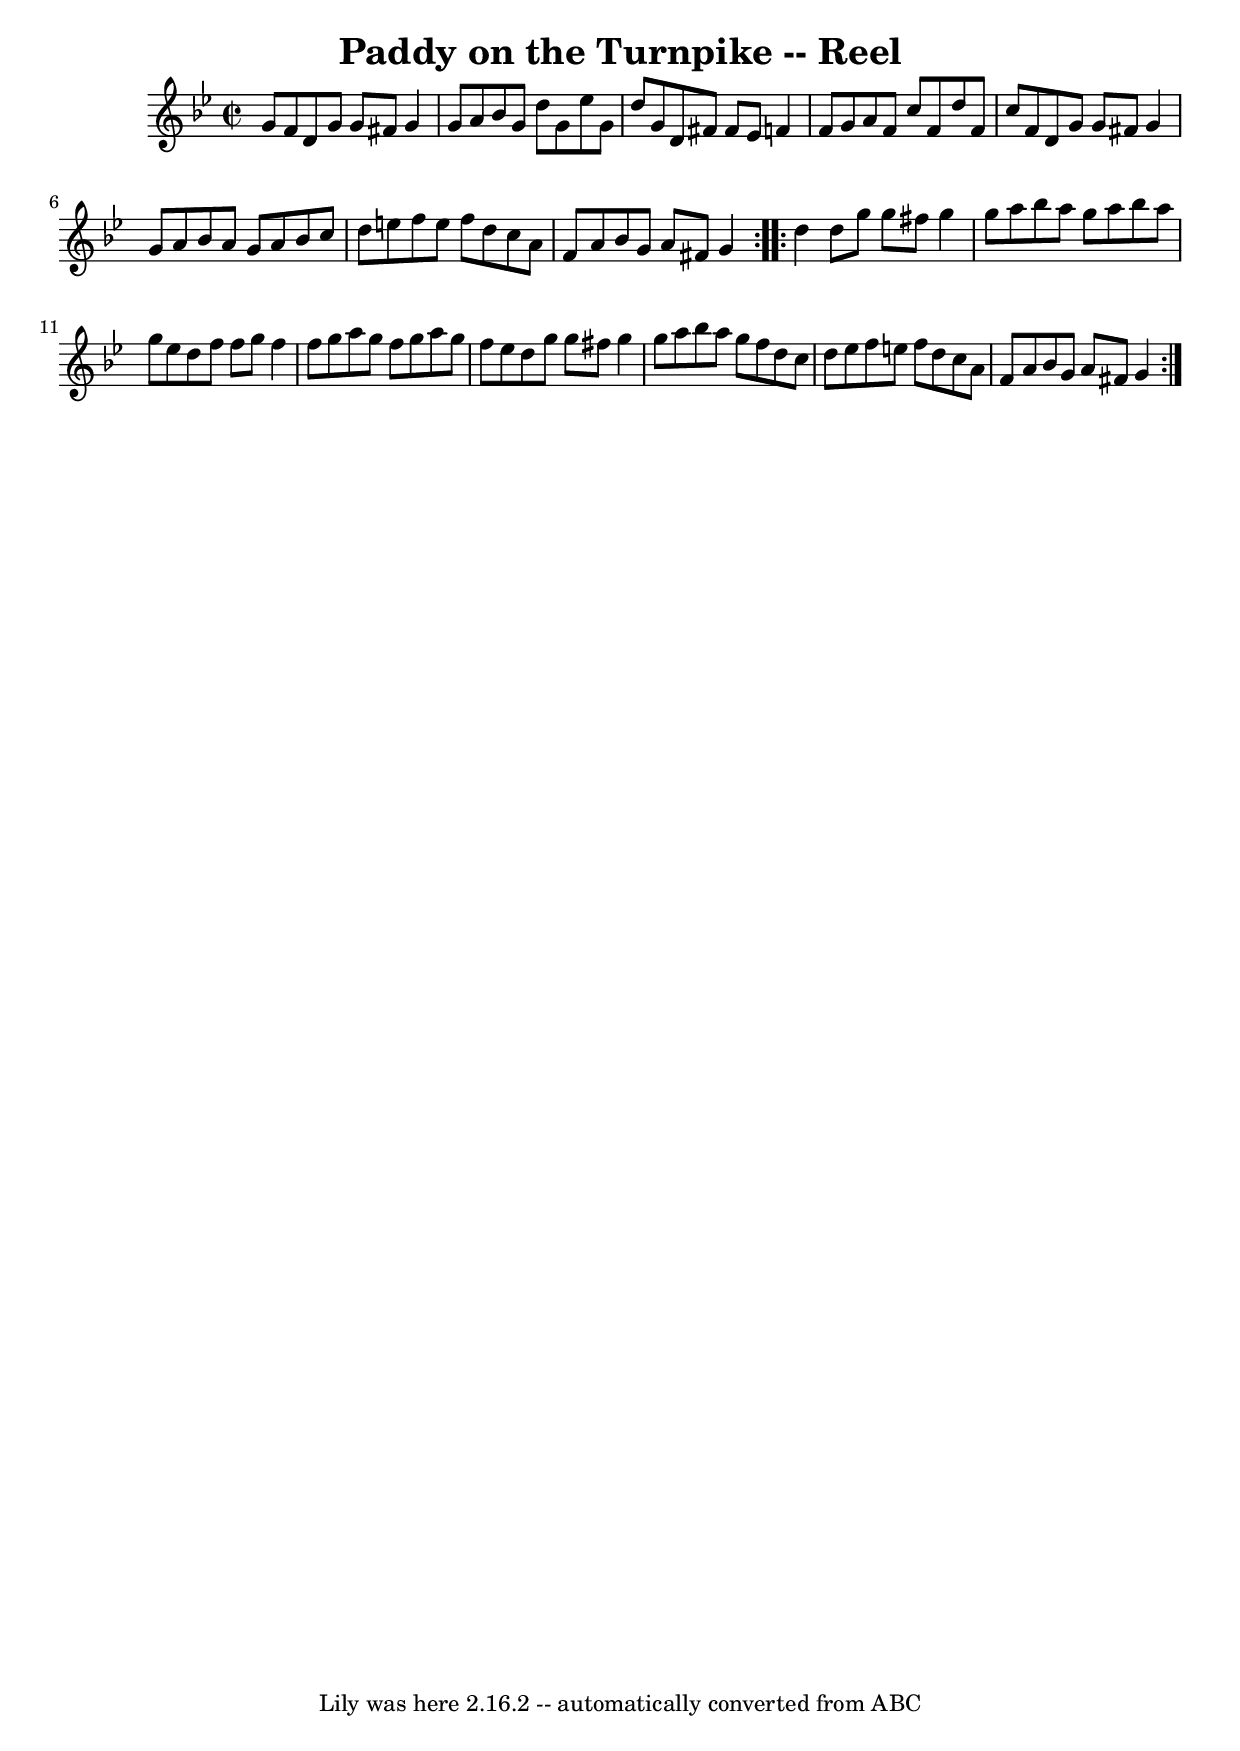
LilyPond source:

\version "2.16.2"
\include "Mammoth.ily"
\header {
  %% book = "Ryan's Mammoth Collection"
 crossRefNumber = "1"
 footnotes = "\\\\167"
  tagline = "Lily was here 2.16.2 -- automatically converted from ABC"
  title = "Paddy on the Turnpike -- Reel"

}
voicedefault =  {



  \repeat volta 2 {

    \override Staff.TimeSignature #'style = #'C
    \time 2/2 
    \key g \minor g'8 f'8   |
 d'8 g'8 g'8 fs'8 g'4 g'8 a'8     |
 bf'8 g'8 d''8 g'8 ef''8 g'8 d''8 g'8     |
 d'8 fs'8 fs'8 ef'8 f'!4 f'8 g'8     |
 a'8 f'8 c''8 f'8 d''8 f'8 c''8 f'8     |
 d'8 g'8 g'8 fs'8 g'4 g'8 a'8    |
 bf'8 a'8 g'8 a'8 bf'8 c''8 d''8 e''8     |
 f''8 e''8 f''8 d''8 c''8 a'8 f'8 a'8     |
 bf'8 g'8  
 a'8 fs'8 g'4  
  } 
  \repeat volta 2 { d''4   |
 d''8 g''8 g''8 fs''8 g''4 g''8 a''8     |
 bf''8 a''8 g''8 a''8 bf''8 a''8 g''8 ef''8     |
 d''8 f''8 f''8 g''8 f''4 f''8 g''8     |
 a''8 g''8 f''8 g''8 a''8 g''8 f''8 ef''8     |
 d''8 g''8 g''8 fs''8 g''4 g''8 a''8     |
 bf''8 a''8 g''8 f''8 d''8 c''8 d''8 ef''8     |
 f''8 e''8 f''8 d''8 c''8 a'8 f'8 a'8     |
 bf'8 g'8 a'8 fs'8 g'4  
  }   

}

\score{
  <<

    \context Staff="default"
    {
      \voicedefault 
      
    }

  >>
  \layout {
    
  }
  \midi {
  }

}
